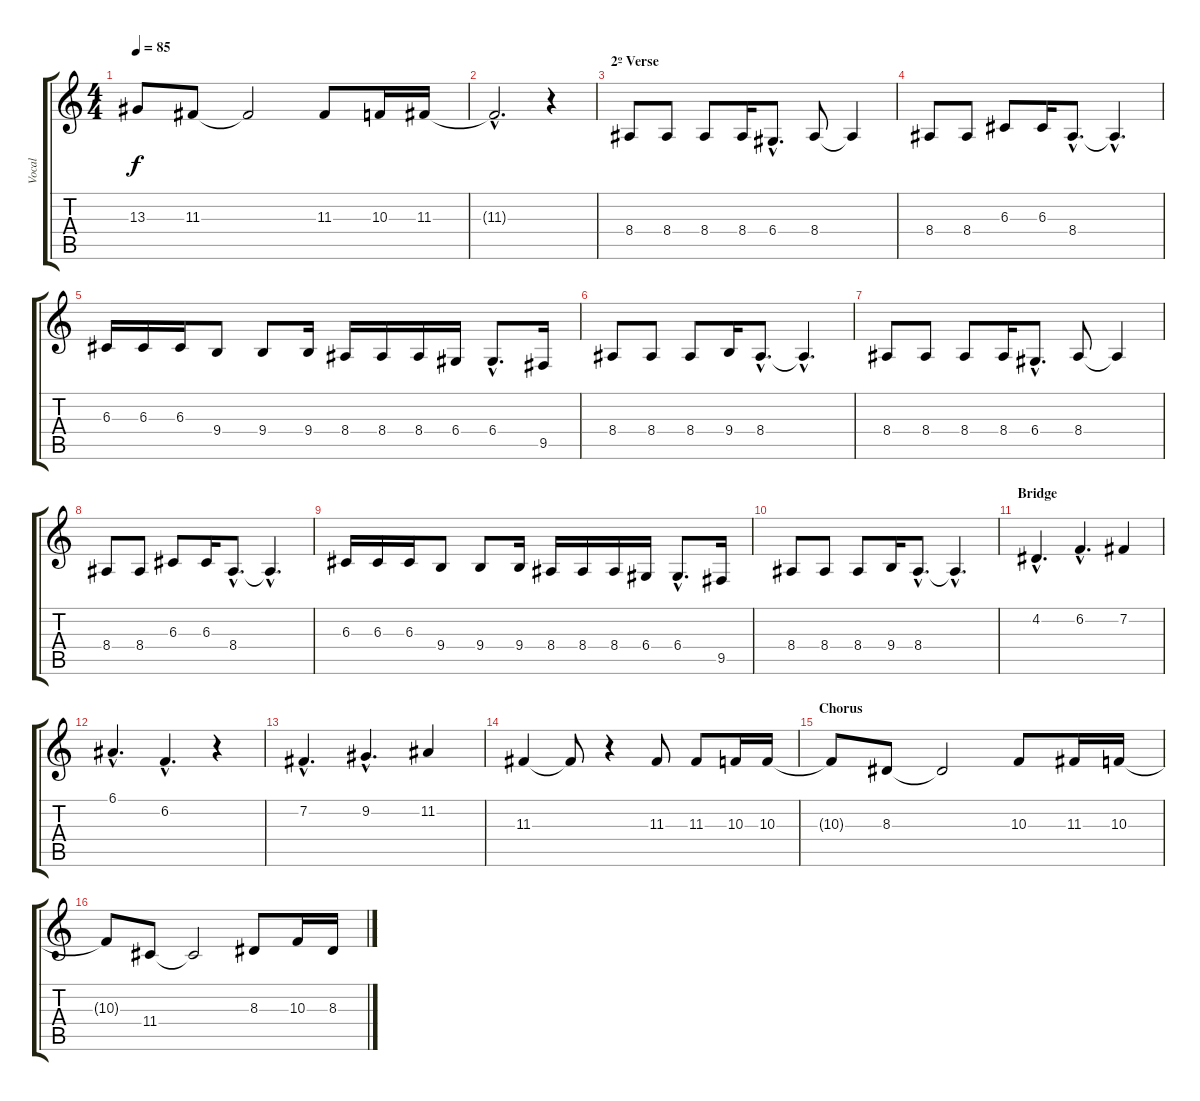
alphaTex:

\track ("Vocal" "Vocal") {instrument choiraahs}
\staff {score tabs}
\tuning (E4 B3 G3 D3 A2 E2) {hide}
\ts (4 4)
\tempo 85
\clef g2
\ks c
13.3{t}.8{dy f} 11.3.8 11.3{t}.2 11.3.8 10.3.16 11.3.16 |
11.3{hac t}.2{d} r.4 |
\section ("" "2º Verse")
8.4.8 8.4.8 8.4.8 8.4.16 6.4{hac}.8{d} 8.4.8 8.4{t}.4 |
8.4.8 8.4.8 6.3.8 6.3.16 8.4{hac}.8{d} 8.4{hac t}.4{d} |
6.3.16 6.3.16 6.3.16 9.4.8 9.4.8 9.4.16 8.4.16 8.4.16 8.4.16 6.4.16 6.4{hac}.8{d} 9.5.16 |
8.4.8 8.4.8 8.4.8 9.4.16 8.4{hac}.8{d} 8.4{hac t}.4{d} |
8.4.8 8.4.8 8.4.8 8.4.16 6.4{hac}.8{d} 8.4.8 8.4{t}.4 |
8.4.8 8.4.8 6.3.8 6.3.16 8.4{hac}.8{d} 8.4{hac t}.4{d} |
6.3.16 6.3.16 6.3.16 9.4.8 9.4.8 9.4.16 8.4.16 8.4.16 8.4.16 6.4.16 6.4{hac}.8{d} 9.5.16 |
8.4.8 8.4.8 8.4.8 9.4.16 8.4{hac}.8{d} 8.4{hac t}.4{d} |
\section ("" "Bridge")
4.2{hac}.4{d} 6.2{hac}.4{d} 7.2.4 |
6.1{hac}.4{d} 6.2{hac}.4{d} r.4 |
7.2{hac}.4{d} 9.2{hac}.4{d} 11.2.4 |
11.3.4 11.3{t}.8 r.4 11.3.8 11.3.8 10.3.16 10.3.16 |
\section ("" "Chorus")
10.3{t}.8 8.3.8 8.3{t}.2 10.3.8 11.3.16 10.3.16 |
10.3{t}.8 11.4.8 11.4{t}.2 8.3.8 10.3.16 8.3.16
